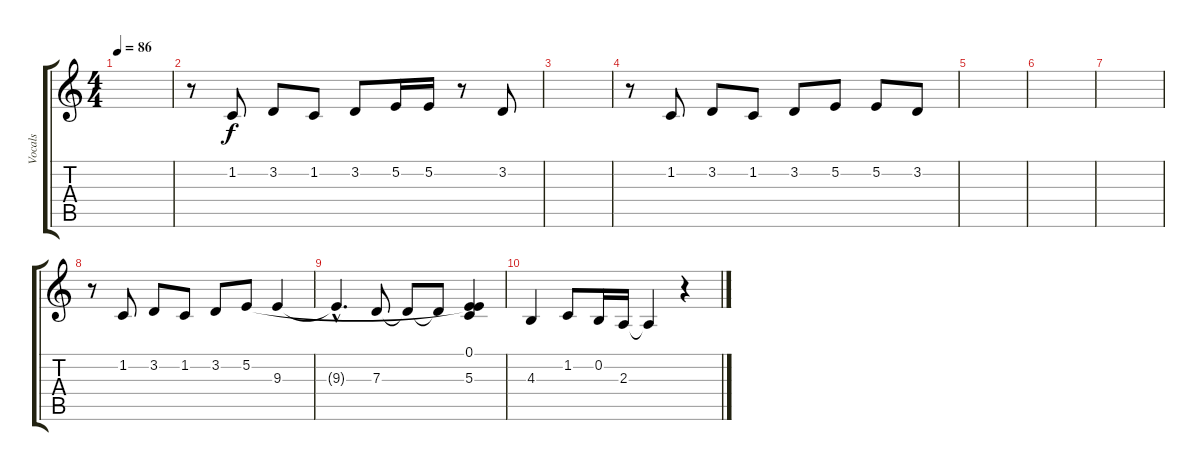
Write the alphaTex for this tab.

\track ("Vocals" "Vocals") {instrument trumpet}
\staff {score tabs}
\tuning (E4 B3 G3 D3 A2 E2) {hide}
\ts (4 4)
\tempo 86
\clef g2
\ks c
|
r.8 1.2.8 3.2.8 1.2.8 3.2.8 5.2.16 5.2.16 r.8 3.2.8 |
|
r.8 1.2.8 3.2.8 1.2.8 3.2.8 5.2.8 5.2.8 3.2.8 |
|
|
|
r.8 1.2.8 3.2.8 1.2.8 3.2.8 5.2.8 9.3.4 |
9.3{hac t}.4{d} 7.3.8 7.3{t}.8 7.3{t}.8 (0.1 5.2{t} 5.3).4 |
4.3.4 1.2.8 0.2.16 2.3.16 2.3{t}.4 r.4
